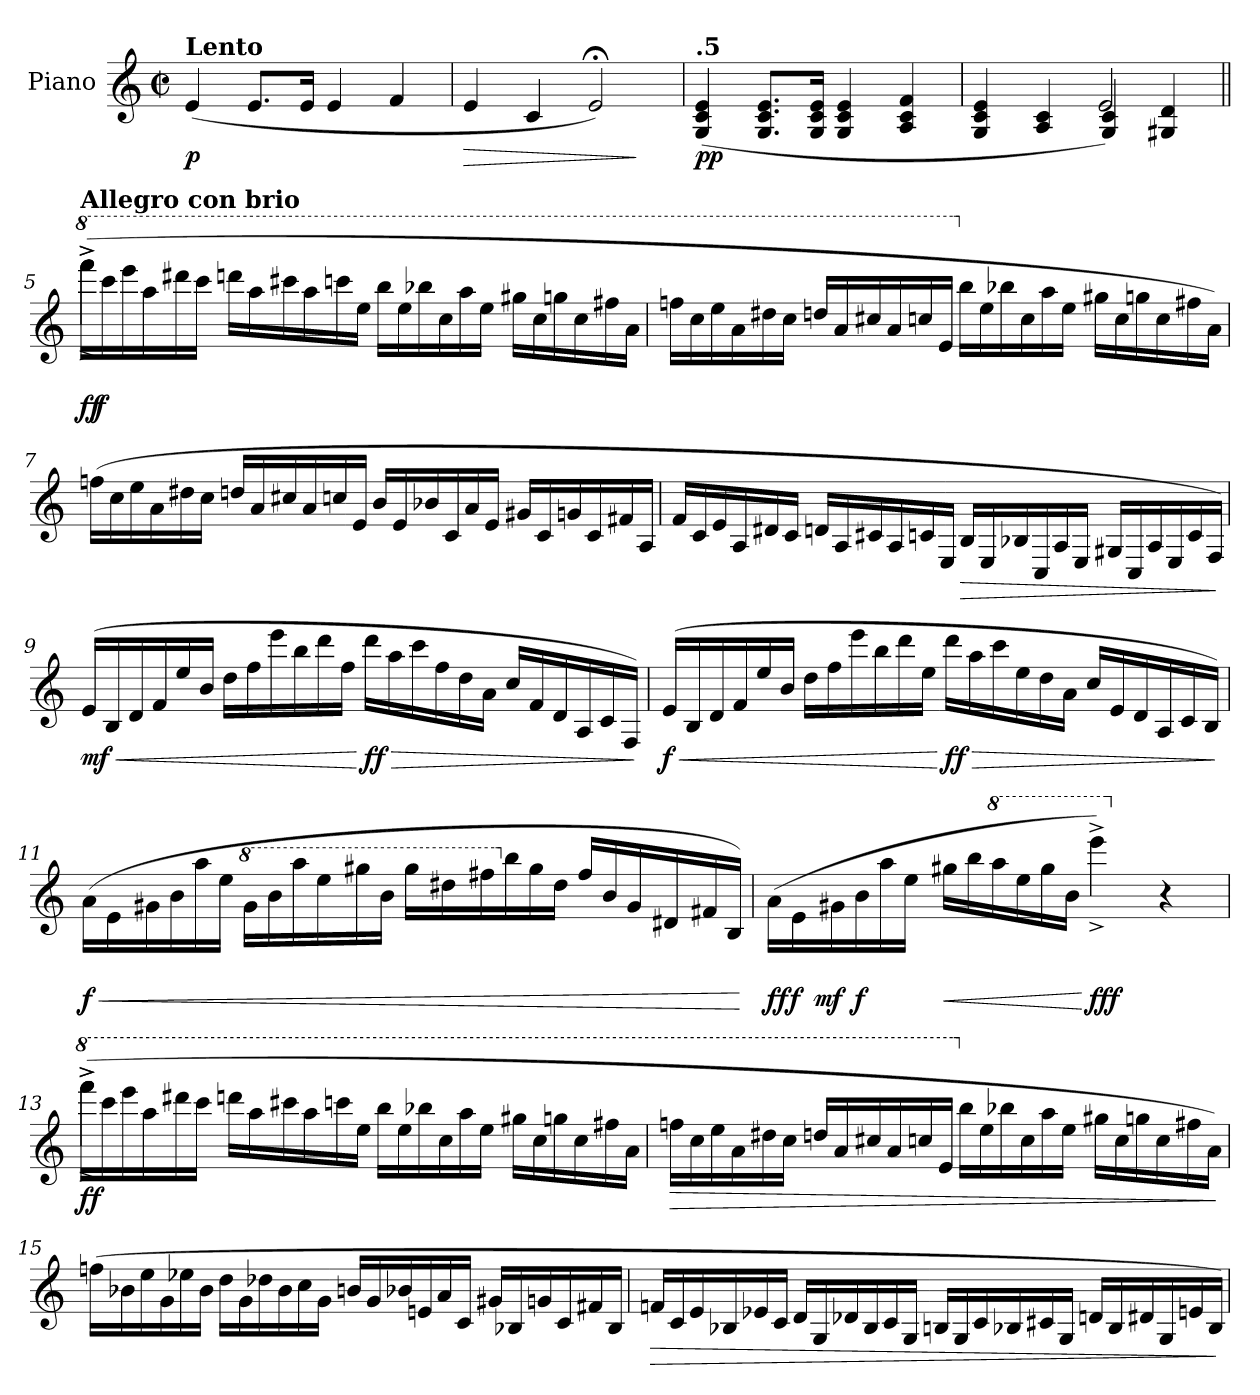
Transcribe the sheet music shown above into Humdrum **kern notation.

**kern	**dynam
*part1	*part1
*staff1	*staff1
*I"Piano	*
*I'Pno.	*
*clefG2	*
*k[]	*
*M2/2	*
*met(c|)	*
=1	=1
!LO:TX:a:B:t=Lento	!
!	!LO:DY:b
(<4e/	p
8.e/L	.
16e/Jk	.
4e/	.
*MM70	*
4f/	.
=2	=2
*MM65	*
!	!LO:HP:b
4e/	>
*MM50	*
4c/	.
*MM32	*
2e;</)	.
.	]
=3	=3
*MM60	*
!LO:TX:a:B:t=.5	!
!	!LO:DY:b
(>4G/ 4c/ 4e/	pp
*MM70	*
8.G/ 8.c/ 8.e/L	.
16G/ 16c/ 16e/Jk	.
4G/ 4c/ 4e/	.
4A/ 4c/ 4f/	.
=4	=4
*MM60	*
*^	*
4G/ 4c/ 4e/	2ryy	.
*MM50	*	*
4A/ 4c/	.	.
*MM30	*	*
2e/)	4G/ 4c/	.
*MM32	*	*
.	4G#X/ 4d/	.
*v	*v	*
=5||	=5||
*8va	*
*Xtuplet	*
*MM70	*
*^	*
*	*^	*
!LO:TX:a:B:t=Allegro con brio	!	!	!
!	!	!	!LO:DY:b
(>24ffff^\LL	4ffff^\	4ffff^\	ff
*MM90	*	*	*
!	!	!	!LO:DY:b
24cccc\	.	.	f
*MM100	*	*	*
24eeee\	.	.	.
*MM110	*	*	*
24aaa\	.	.	.
*MM115	*	*	*
24dddd#X\	.	.	.
*MM120	*	*	*
24cccc\JJ	.	.	.
24ddddn\LL	2.ryy	2.ryy	.
24aaa\	.	.	.
24cccc#X\	.	.	.
24aaa\	.	.	.
24ccccn\	.	.	.
24eee\JJ	.	.	.
24bbb\LL	.	.	.
24eee\	.	.	.
24bbb-X\	.	.	.
24ccc\	.	.	.
24aaa\	.	.	.
24eee\JJ	.	.	.
24ggg#X\LL	.	.	.
24ccc\	.	.	.
24gggn\	.	.	.
24ccc\	.	.	.
24fff#X\	.	.	.
24aa\JJ	.	.	.
*v	*v	*v	*
!!LO:LB:g=z
=6	=6
24fffn\LL	.
24ccc\	.
24eee\	.
24aa\	.
24ddd#X\	.
24ccc\JJ	.
24dddn/LL	.
24aa/	.
24ccc#X/	.
24aa/	.
24cccn/	.
24ee/JJ	.
*X8va	*
24bb\LL	.
24ee\	.
24bb-X\	.
24cc\	.
24aa\	.
24ee\JJ	.
24gg#X\LL	.
24cc\	.
24ggn\	.
24cc\	.
24ff#X\	.
24a\JJ)	.
=7	=7
(>24ffn\LL	.
24cc\	.
24ee\	.
24a\	.
24dd#X\	.
24cc\JJ	.
24ddn/LL	.
24a/	.
24cc#X/	.
24a/	.
24ccn/	.
24e/JJ	.
24b/LL	.
24e/	.
24b-X/	.
24c/	.
24a/	.
24e/JJ	.
24g#X/LL	.
24c/	.
24gn/	.
24c/	.
24f#X/	.
24A/JJ	.
!!LO:LB:g=z
=8	=8
24f/LL	.
24c/	.
24e/	.
24A/	.
24d#X/	.
24c/JJ	.
24dn/LL	.
24A/	.
24c#X/	.
24A/	.
24cn/	.
24E/JJ	.
!	!LO:HP:b
24B/LL	>
24E/	.
24B-X/	.
24C/	.
24A/	.
24E/JJ	.
24G#X/LL	.
24C/	.
24A/	.
24E/	.
24c/	.
24F/JJ)	.
.	]
=9	=9
!	!LO:HP:b
!	!LO:DY:n=1:b
(>24e/LL	< mf
24B/	.
24d/	.
24f/	.
24ee/	.
24b/JJ	.
24dd\LL	.
24ff\	.
24eee\	.
24bb\	.
24ddd\	.
24ff\JJ	.
!	!LO:HP:n=1:b
!	!LO:DY:n=2:b
24ddd\LL	[ > ff
24aa\	.
24ccc\	.
24ff\	.
24dd\	.
24a\JJ	.
24cc/LL	.
24f/	.
24d/	.
24A/	.
24c/	.
24F/JJ)	.
.	]
!!LO:LB:g=z
=10	=10
!	!LO:HP:b
!	!LO:DY:n=1:b
(>24e/LL	< f
24B/	.
24d/	.
24f/	.
24ee/	.
24b/JJ	.
24dd\LL	.
24ff\	.
24eee\	.
24bb\	.
24ddd\	.
24ee\JJ	.
!	!LO:HP:n=1:b
!	!LO:DY:n=2:b
24ddd\LL	[ > ff
24aa\	.
24ccc\	.
24ee\	.
24dd\	.
24a\JJ	.
24cc/LL	.
24e/	.
24d/	.
24A/	.
24c/	.
24B/JJ)	.
.	]
=11	=11
!	!LO:HP:b
!	!LO:DY:n=1:b
(>24a\LL	< f
24e\	.
24g#X\	.
24b\	.
24aa\	.
24ee\JJ	.
*8va	*
24gg#\LL	.
24bb\	.
24aaa\	.
24eee\	.
24ggg#X\	.
24bb\JJ	.
24ggg#\LL	.
24ddd#X\	.
24fff#X\	.
*X8va	*
24bb\	.
24gg#\	.
24dd#\JJ	.
24ff#/LL	.
24b/	.
24g#/	.
24d#X/	.
24f#X/	.
24B/JJ)	.
.	[
!!LO:LB:g=z
=12	=12
*MM115	*
*^	*
!	!	!LO:DY:b
(>24a\LL	2ryy	ff
!	!	!LO:DY:b
24e\	.	f
!	!	!LO:DY:b
24g#X\	.	mf
!	!	!LO:DY:b
24b\	.	f
24aa\	.	.
24ee\JJ	.	.
!	!	!LO:HP:b
24gg#X\LL	.	<
24bb\	.	.
*8va	*	*
24aaa\	.	.
24eee\	.	.
24ggg#\	.	.
24bb\JJ	.	.
!	!	!LO:DY:n=1:b
4eeee^\)	4eeee^\	[ fff
*X8va	*	*
4r	4ryy	.
*v	*v	*
=13	=13
*8va	*
*MM90	*
*^	*
*	*^	*
!	!	!	!LO:DY:b
(>24ffff^\LL	4ffff^\	4ffff^\	ff
*MM100	*	*	*
24cccc\	.	.	.
*MM110	*	*	*
24eeee\	.	.	.
*MM115	*	*	*
24aaa\	.	.	.
*MM120	*	*	*
24dddd#X\	.	.	.
24cccc\JJ	.	.	.
24ddddn\LL	2.ryy	2.ryy	.
24aaa\	.	.	.
24cccc#X\	.	.	.
24aaa\	.	.	.
24ccccn\	.	.	.
24eee\JJ	.	.	.
24bbb\LL	.	.	.
24eee\	.	.	.
24bbb-X\	.	.	.
24ccc\	.	.	.
24aaa\	.	.	.
24eee\JJ	.	.	.
24ggg#X\LL	.	.	.
24ccc\	.	.	.
24gggn\	.	.	.
24ccc\	.	.	.
24fff#X\	.	.	.
24aa\JJ	.	.	.
*v	*v	*v	*
!!LO:LB:g=z
=14	=14
!	!LO:HP:b
24fffn\LL	>
24ccc\	.
24eee\	.
24aa\	.
24ddd#X\	.
24ccc\JJ	.
24dddn/LL	.
24aa/	.
24ccc#X/	.
24aa/	.
24cccn/	.
24ee/JJ	.
*X8va	*
24bb\LL	.
24ee\	.
24bb-X\	.
24cc\	.
24aa\	.
24ee\JJ	.
24gg#X\LL	.
24cc\	.
24ggn\	.
24cc\	.
24ff#X\	.
24a\JJ)	.
.	]
=15	=15
(>24ffn\LL	.
24b-X\	.
24ee\	.
24g\	.
24ee-X\	.
24b-\JJ	.
24dd\LL	.
24g\	.
24dd-X\	.
24b-\	.
24cc\	.
24g\JJ	.
24bn/LL	.
24g/	.
24b-X/	.
24en/	.
24a/	.
24c/JJ	.
24g#X/LL	.
24B-X/	.
24gn/	.
24c/	.
24f#X/	.
24B-/JJ	.
!!LO:PB:g=z
=16	=16
!	!LO:HP:b
24fn/LL	>
24c/	.
24e/	.
24B-X/	.
24e-X/	.
24c/JJ	.
24d/LL	.
24G/	.
24d-X/	.
24B-/	.
24c/	.
24G/JJ	.
24Bn/LL	.
24G/	.
24c/	.
24B-X/	.
24c#X/	.
24G/JJ	.
24dn/LL	.
24B-/	.
24d#X/	.
24G/	.
24en/	.
24B-/JJ)	.
.	]
=	=
*-	*-
